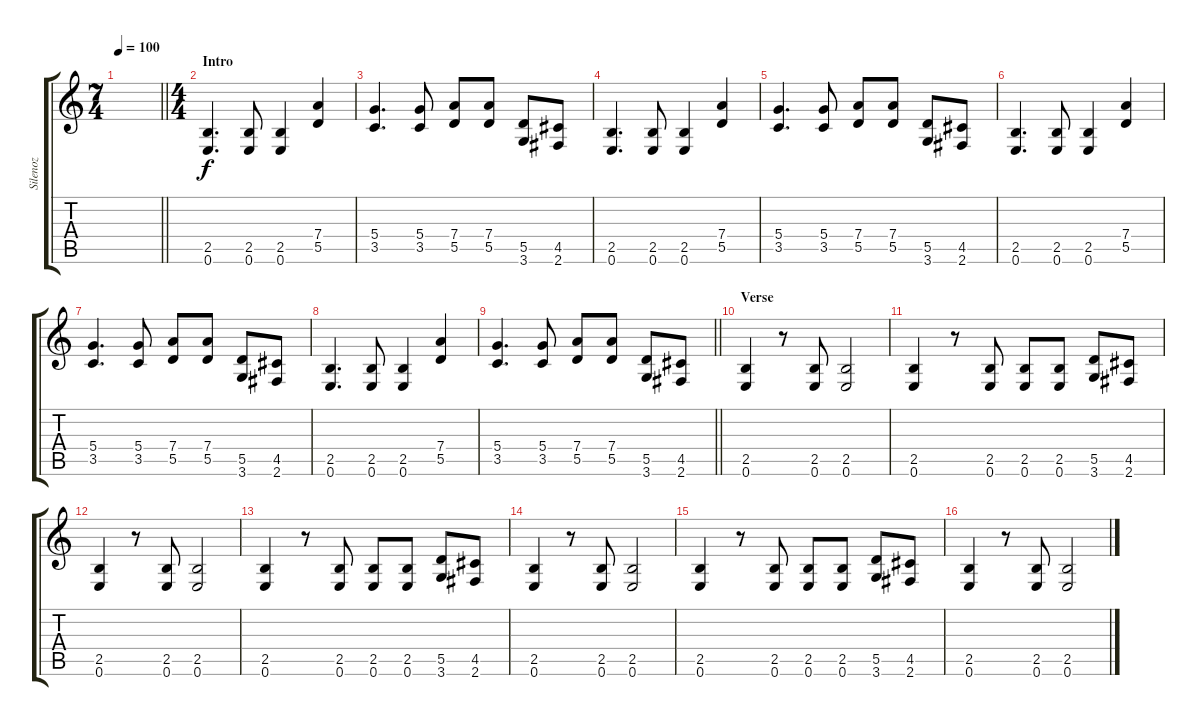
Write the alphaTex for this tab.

\track ("Silenoz" "Silenoz") {mute instrument distortionguitar}
\staff {score tabs}
\tuning (E4 B3 G3 D3 A2 E2) {hide}
\ts (7 4)
\tempo 100
\clef g2
\barLineRight lightlight
\ks c
|
\ts (4 4)
\section ("" "Intro")
(2.5 0.6).4{d} (2.5 0.6).8 (2.5 0.6).4 (7.4 5.5).4 |
(5.4 3.5).4{d} (5.4 3.5).8 (7.4 5.5).8 (7.4 5.5).8 (5.5 3.6).8 (4.5 2.6).8 |
(2.5 0.6).4{d} (2.5 0.6).8 (2.5 0.6).4 (7.4 5.5).4 |
(5.4 3.5).4{d} (5.4 3.5).8 (7.4 5.5).8 (7.4 5.5).8 (5.5 3.6).8 (4.5 2.6).8 |
(2.5 0.6).4{d} (2.5 0.6).8 (2.5 0.6).4 (7.4 5.5).4 |
(5.4 3.5).4{d} (5.4 3.5).8 (7.4 5.5).8 (7.4 5.5).8 (5.5 3.6).8 (4.5 2.6).8 |
(2.5 0.6).4{d} (2.5 0.6).8 (2.5 0.6).4 (7.4 5.5).4 |
\barLineRight lightlight
(5.4 3.5).4{d} (5.4 3.5).8 (7.4 5.5).8 (7.4 5.5).8 (5.5 3.6).8 (4.5 2.6).8 |
\section ("" "Verse")
(2.5 0.6).4 r.8 (2.5 0.6).8 (2.5 0.6).2 |
(2.5 0.6).4 r.8 (2.5 0.6).8 (2.5 0.6).8 (2.5 0.6).8 (5.5 3.6).8 (4.5 2.6).8 |
(2.5 0.6).4 r.8 (2.5 0.6).8 (2.5 0.6).2 |
(2.5 0.6).4 r.8 (2.5 0.6).8 (2.5 0.6).8 (2.5 0.6).8 (5.5 3.6).8 (4.5 2.6).8 |
(2.5 0.6).4 r.8 (2.5 0.6).8 (2.5 0.6).2 |
(2.5 0.6).4 r.8 (2.5 0.6).8 (2.5 0.6).8 (2.5 0.6).8 (5.5 3.6).8 (4.5 2.6).8 |
(2.5 0.6).4 r.8 (2.5 0.6).8 (2.5 0.6).2
